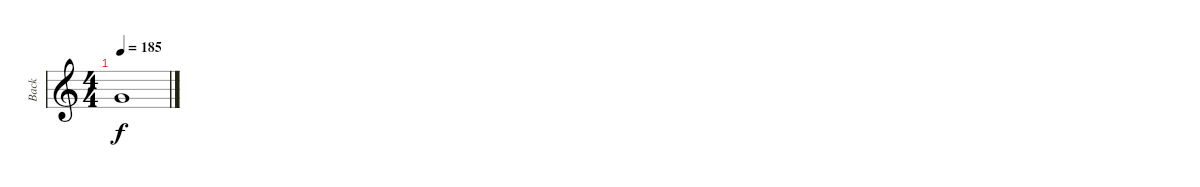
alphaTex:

\track ("Back" "Back") {instrument voiceoohs}
\staff {score}
\tuning (E4 B3 G3 D3 A2 E2 B1) {hide}
\ts (4 4)
\tempo 185
\clef g2
\ks c
3.1{t}.1{dy f}
